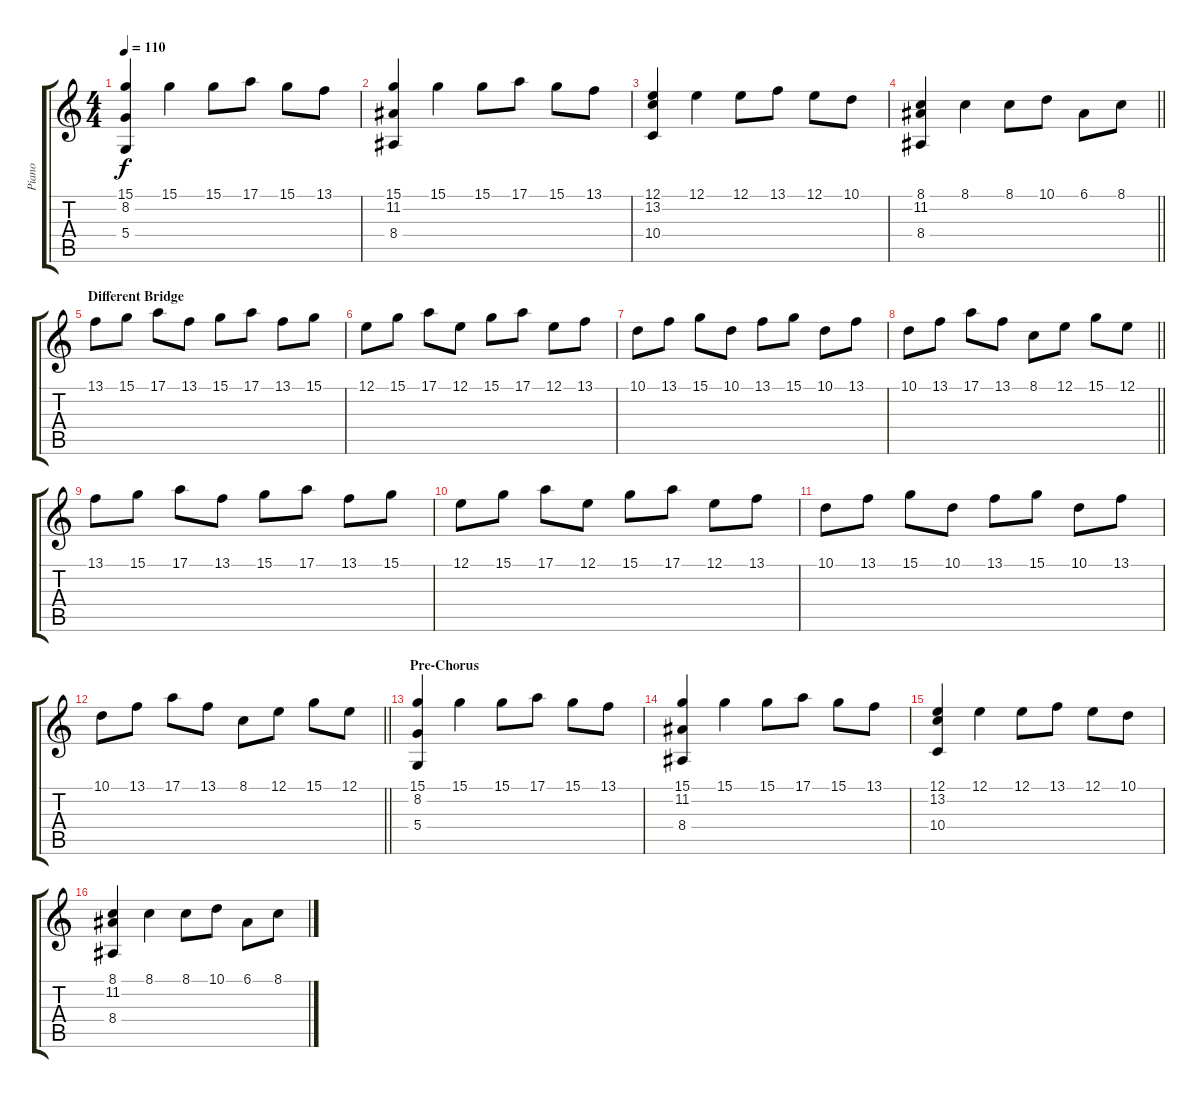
\track ("Piano" "Piano") {instrument acousticgrandpiano}
\staff {score tabs}
\tuning (E4 B3 G3 D3 A2 E2) {hide}
\ts (4 4)
\tempo 110
\clef g2
\ks c
(15.1 8.2 5.4).4{dy f} 15.1.4 15.1.8 17.1.8 15.1.8 13.1.8 |
(15.1 11.2 8.4).4 15.1.4 15.1.8 17.1.8 15.1.8 13.1.8 |
(12.1 13.2 10.4).4 12.1.4 12.1.8 13.1.8 12.1.8 10.1.8 |
\barLineRight lightlight
(8.1 11.2 8.4).4 8.1.4 8.1.8 10.1.8 6.1.8 8.1.8 |
\section ("" "Different Bridge")
13.1.8 15.1.8 17.1.8 13.1.8 15.1.8 17.1.8 13.1.8 15.1.8 |
12.1.8 15.1.8 17.1.8 12.1.8 15.1.8 17.1.8 12.1.8 13.1.8 |
10.1.8 13.1.8 15.1.8 10.1.8 13.1.8 15.1.8 10.1.8 13.1.8 |
\barLineRight lightlight
10.1.8 13.1.8 17.1.8 13.1.8 8.1.8 12.1.8 15.1.8 12.1.8 |
13.1.8 15.1.8 17.1.8 13.1.8 15.1.8 17.1.8 13.1.8 15.1.8 |
12.1.8 15.1.8 17.1.8 12.1.8 15.1.8 17.1.8 12.1.8 13.1.8 |
10.1.8 13.1.8 15.1.8 10.1.8 13.1.8 15.1.8 10.1.8 13.1.8 |
\barLineRight lightlight
10.1.8 13.1.8 17.1.8 13.1.8 8.1.8 12.1.8 15.1.8 12.1.8 |
\section ("" "Pre-Chorus")
(15.1 8.2 5.4).4 15.1.4 15.1.8 17.1.8 15.1.8 13.1.8 |
(15.1 11.2 8.4).4 15.1.4 15.1.8 17.1.8 15.1.8 13.1.8 |
(12.1 13.2 10.4).4 12.1.4 12.1.8 13.1.8 12.1.8 10.1.8 |
(8.1 11.2 8.4).4 8.1.4 8.1.8 10.1.8 6.1.8 8.1.8
